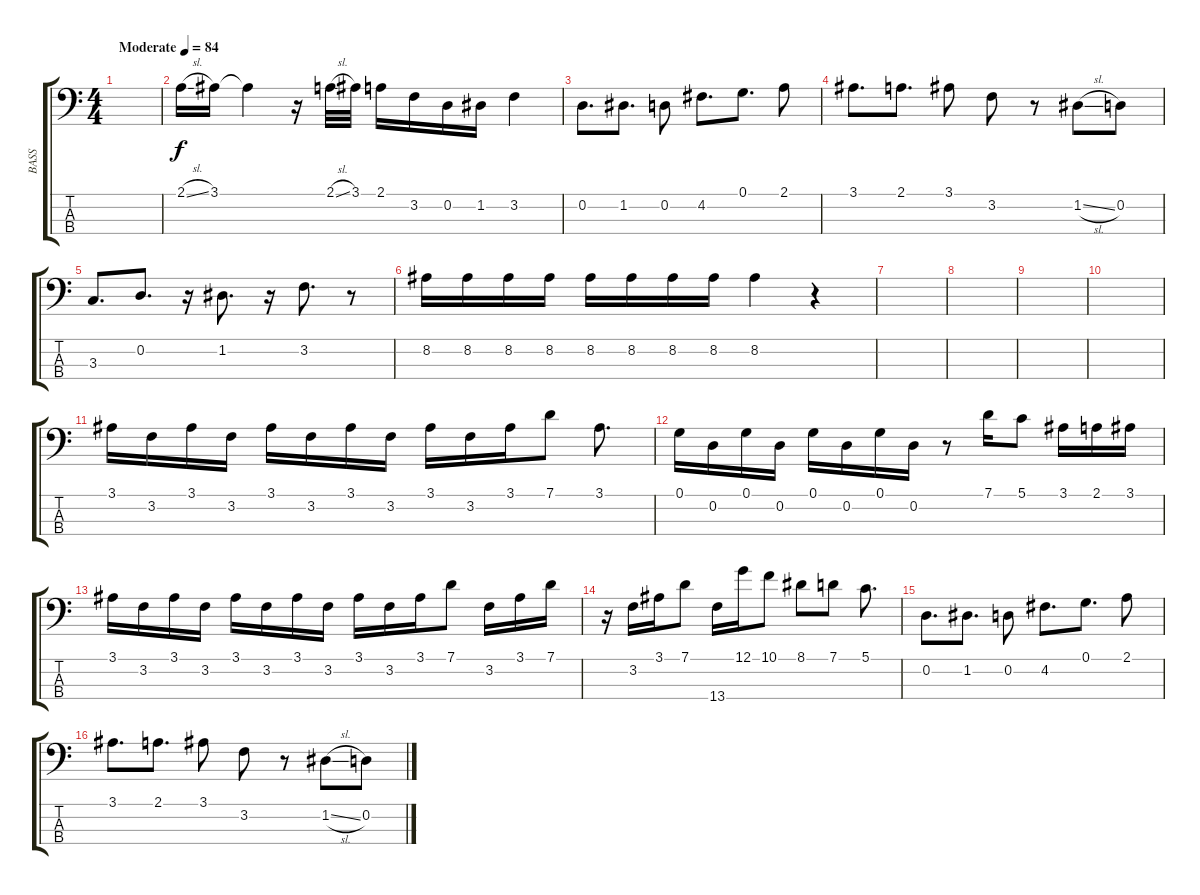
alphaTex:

\track ("BASS" "BASS") {instrument synthbass2}
\staff {score tabs}
\tuning (G2 D2 A1 E1) {hide}
\ts (4 4)
\tempo (84 "Moderate")
\clef f4
\ks c
|
2.1{sl}.16 3.1.16 3.1{t}.4 r.16 2.1{sl}.32 3.1.32 2.1.16 3.2.16 0.2.16 1.2.16 3.2.4 |
0.2.8{d} 1.2.8{d} 0.2.8 4.2.8{d} 0.1.8{d} 2.1.8 |
3.1.8{d} 2.1.8{d} 3.1.8 3.2.8 r.8 1.2{sl}.8 0.2.8 |
3.3.8{d} 0.2.8{d} r.16 1.2.8{d} r.16 3.2.8{d} r.8 |
8.2.16 8.2.16 8.2.16 8.2.16 8.2.16 8.2.16 8.2.16 8.2.16 8.2.4 r.4 |
|
|
|
|
3.1.16 3.2.16 3.1.16 3.2.16 3.1.16 3.2.16 3.1.16 3.2.16 3.1.16 3.2.16 3.1.16 7.1.8 3.1.8{d} |
0.1.16 0.2.16 0.1.16 0.2.16 0.1.16 0.2.16 0.1.16 0.2.16 r.8 7.1.16 5.1.8 3.1.16 2.1.16 3.1.16 |
3.1.16 3.2.16 3.1.16 3.2.16 3.1.16 3.2.16 3.1.16 3.2.16 3.1.16 3.2.16 3.1.16 7.1.8 3.2.16 3.1.16 7.1.16 |
r.16 3.2.16 3.1.16 7.1.8 13.4.16 12.1.16 10.1.8 8.1.8 7.1.8 5.1.8{d} |
0.2.8{d} 1.2.8{d} 0.2.8 4.2.8{d} 0.1.8{d} 2.1.8 |
3.1.8{d} 2.1.8{d} 3.1.8 3.2.8 r.8 1.2{sl}.8 0.2.8
